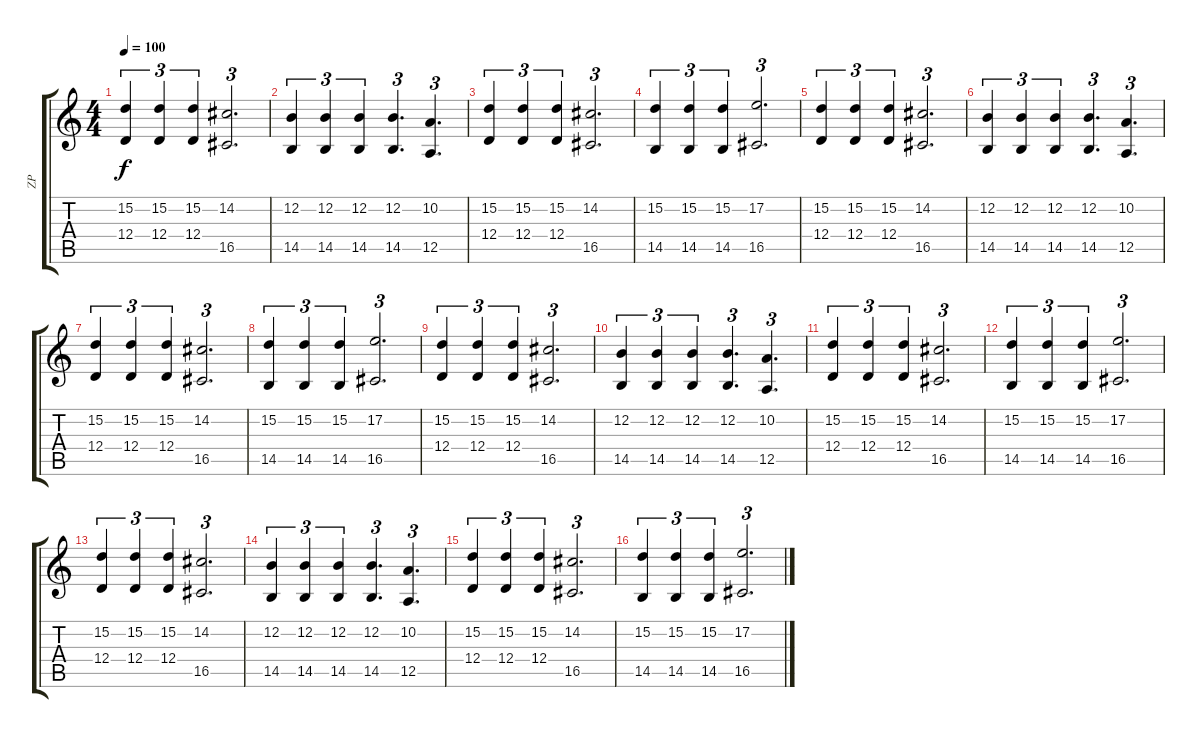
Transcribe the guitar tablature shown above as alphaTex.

\track ("ZP" "ZP") {instrument lead1square}
\staff {score tabs}
\tuning (E4 B3 G3 D3 A2 E2) {hide}
\ts (4 4)
\tempo 100
\clef g2
\ks c
(15.2 12.4).4{tu (3 2) dy f} (15.2 12.4).4{tu (3 2)} (15.2 12.4).4{tu (3 2)} (14.2 16.5).2{d tu (3 2)} |
(12.2 14.5).4{tu (3 2)} (12.2 14.5).4{tu (3 2)} (12.2 14.5).4{tu (3 2)} (12.2 14.5).4{d tu (3 2)} (10.2 12.5).4{d tu (3 2)} |
(15.2 12.4).4{tu (3 2)} (15.2 12.4).4{tu (3 2)} (15.2 12.4).4{tu (3 2)} (14.2 16.5).2{d tu (3 2)} |
(15.2 14.5).4{tu (3 2)} (15.2 14.5).4{tu (3 2)} (15.2 14.5).4{tu (3 2)} (17.2 16.5).2{d tu (3 2)} |
(15.2 12.4).4{tu (3 2)} (15.2 12.4).4{tu (3 2)} (15.2 12.4).4{tu (3 2)} (14.2 16.5).2{d tu (3 2)} |
(12.2 14.5).4{tu (3 2)} (12.2 14.5).4{tu (3 2)} (12.2 14.5).4{tu (3 2)} (12.2 14.5).4{d tu (3 2)} (10.2 12.5).4{d tu (3 2)} |
(15.2 12.4).4{tu (3 2)} (15.2 12.4).4{tu (3 2)} (15.2 12.4).4{tu (3 2)} (14.2 16.5).2{d tu (3 2)} |
(15.2 14.5).4{tu (3 2)} (15.2 14.5).4{tu (3 2)} (15.2 14.5).4{tu (3 2)} (17.2 16.5).2{d tu (3 2)} |
(15.2 12.4).4{tu (3 2)} (15.2 12.4).4{tu (3 2)} (15.2 12.4).4{tu (3 2)} (14.2 16.5).2{d tu (3 2)} |
(12.2 14.5).4{tu (3 2)} (12.2 14.5).4{tu (3 2)} (12.2 14.5).4{tu (3 2)} (12.2 14.5).4{d tu (3 2)} (10.2 12.5).4{d tu (3 2)} |
(15.2 12.4).4{tu (3 2)} (15.2 12.4).4{tu (3 2)} (15.2 12.4).4{tu (3 2)} (14.2 16.5).2{d tu (3 2)} |
(15.2 14.5).4{tu (3 2)} (15.2 14.5).4{tu (3 2)} (15.2 14.5).4{tu (3 2)} (17.2 16.5).2{d tu (3 2)} |
(15.2 12.4).4{tu (3 2)} (15.2 12.4).4{tu (3 2)} (15.2 12.4).4{tu (3 2)} (14.2 16.5).2{d tu (3 2)} |
(12.2 14.5).4{tu (3 2)} (12.2 14.5).4{tu (3 2)} (12.2 14.5).4{tu (3 2)} (12.2 14.5).4{d tu (3 2)} (10.2 12.5).4{d tu (3 2)} |
(15.2 12.4).4{tu (3 2)} (15.2 12.4).4{tu (3 2)} (15.2 12.4).4{tu (3 2)} (14.2 16.5).2{d tu (3 2)} |
(15.2 14.5).4{tu (3 2)} (15.2 14.5).4{tu (3 2)} (15.2 14.5).4{tu (3 2)} (17.2 16.5).2{d tu (3 2)}
